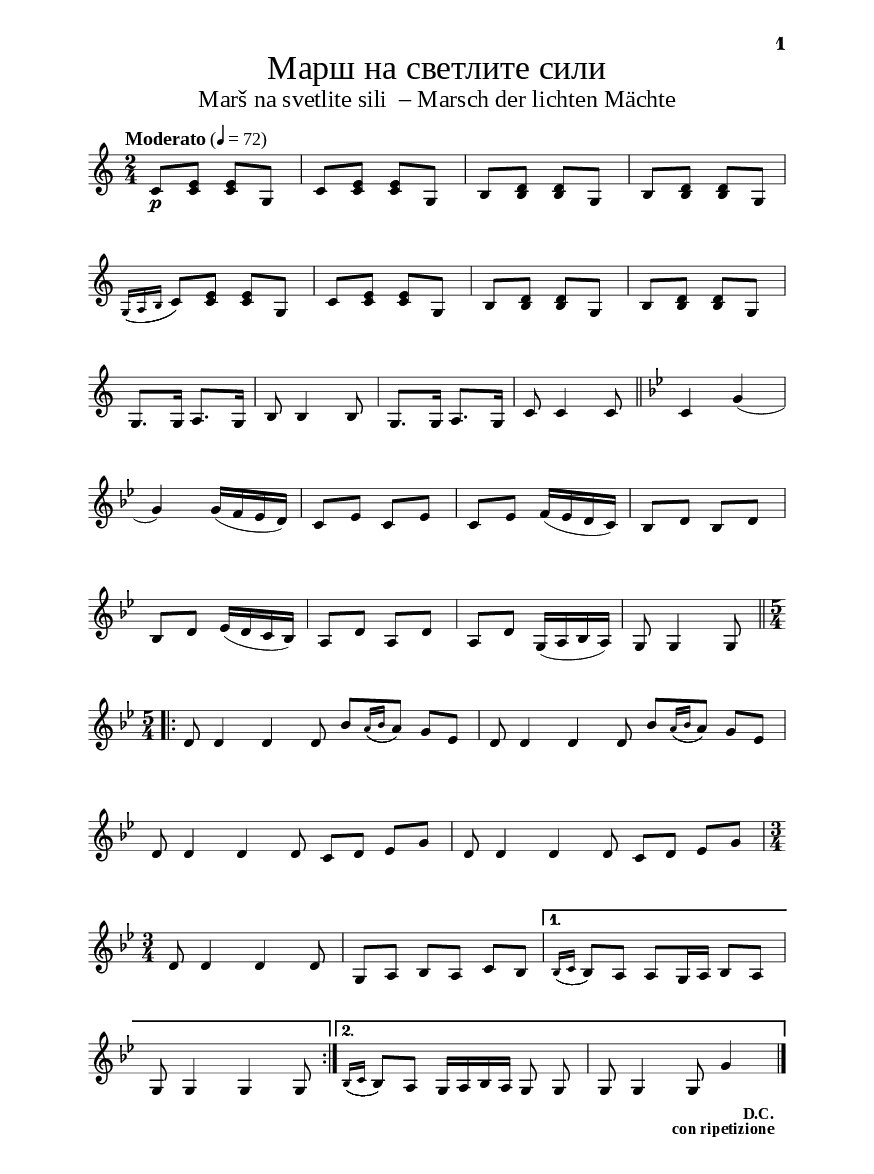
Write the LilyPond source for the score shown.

\version "2.24.3"

% include paper part and global functions
\include "include/globals.ily"
\bookpart {
  \label #'ref162
  \tocItem \markup "Марш на светлите сили – Marš na svetlite sili"


  \include "include/bookpart-paper.ily"
  \score {
    \include "include/score-layout.ily"
    \new Voice \absolute {
      \clef treble
      \key c \major
      \time 2/4
      \tempoFunc "Moderato" 4 "72"
      \autoBeamOff
      c'8 \p [<e'
      c'>8]   <e'
      c'>8  [g8] | % 2
      c'8  [<e'
      c'>8]  <e'
      c'>8  [g8] | % 3
      b8  [<d'
      b>8]   <d'
      b>8 [g8] | % 4
      b8  [<d'
      b>8] <d'
      b>8 [g8] \break | % 5
      \acciaccatura { g16 [( a16 b16 ]} c'8 ) [<e'
      c'>8] <e'
      c'>8 [g8] | % 6
      c'8 [<e'
      c'>8]  <e'
      c'>8  [g8] | % 7
      b8 [<d'
      b>8] <d'
      b>8 [g8] | % 8
      b8 [ <d'
      b>8] <d'
      b>8 [g8] \break | % 9
      g8. [g16] a8. [g16] |
      b8 b4 b8 | % 11
      g8. [g16] a8. [g16] | % 12
      c'8 c'4 c'8 \bar "||"
      \key g \minor c'4 g'4 ( \break | % 14
      g'4 ) g'16 [( f'16 es'16 d'16 )] | % 15
      c'8 [es'8] c'8 [es'8] | % 16
      c'8 [es'8] f'16 [( es'16 d'16 c'16 )] | % 17
      bes8 [d'8] bes8 [d'8] \break | % 18
      bes8 [d'8] es'16 ([ d'16 c'16 bes16 ]) | % 19
      a8 [d'8] a8 [d'8] |
      a8 [d'8] g16 ([ a16 bes16 a16 ]) | % 21
      g8 g4 g8 \bar "||"
      \break | % 22
      \time 5/4
      \bar ".|:-||"  \repeat volta 2 {
        d'8 d'4 d'4 d'8 bes'8[ \acciaccatura { a'16 ( [bes'16] } a'8] ) g'8
        [es'8] | % 23
        d'8 d'4 d'4 d'8 bes'8[ \acciaccatura { a'16 ( [bes'16] } a'8] ) g'8
        [es'8] \break | % 24
        d'8 d'4 d'4 d'8 c'8 [d'8] es'8 [g'8] | % 25
        d'8 d'4 d'4 d'8 c'8 [d'8] es'8 [g'8] \break | % 26
        \time 3/4  d'8 d'4 d'4 d'8 | % 27
        g8 [a8] bes8 [a8] c'8 [bes8] |  % 28
      }
      \alternative {
        {
          \acciaccatura { bes16 ( [c'16] } bes8 ) [a8] a8 [g16 a16] bes8 [a8]
          \break | % 29
          g8 g4 g4 g8     |
        }
        {
          \acciaccatura { bes16 ( [c'16] } bes8 ) [a8] g16 [a16 bes16 a16] g8 g8 | % 31
          g8 g4 g8 g'4 \bar "|."
        }
      }
    }

    \addlyrics {}
    \addlyrics {}

    \header {
      title = \titleFunc "Марш на светлите сили" "Marš na svetlite sili  – Marsch der lichten Mächte"
    }

    \midi{}

  } % score

  %\markup \empty-one
  \markup \dc-two "D.C.""con ripetizione"
  % include foreign translation(s) of the song
  %\include "../../lyrics/de/000_empty_template_lyrics_de.ly"

} % bookpart

% Più mosso
%
